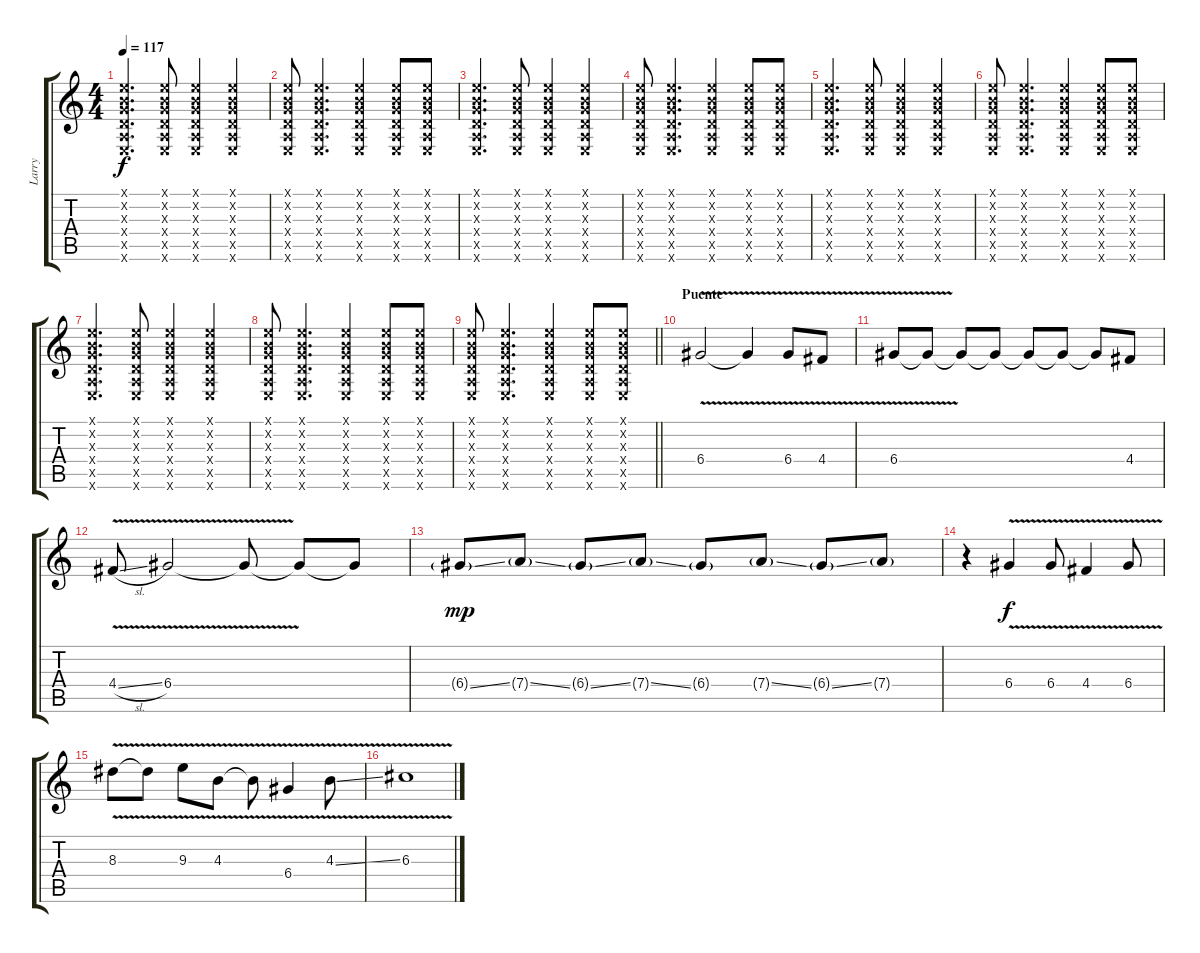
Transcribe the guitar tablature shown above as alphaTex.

\track ("Larry" "Larry") {instrument overdrivenguitar}
\staff {score tabs}
\tuning (E4 B3 G3 D3 A2 E2) {hide}
\ts (4 4)
\tempo 117
\clef g2
\ks c
(0.1{x} 0.2{x} 0.3{x} 0.4{x} 0.5{x} 0.6{x}).4{d dy f} (0.1{x} 0.2{x} 0.3{x} 0.4{x} 0.5{x} 0.6{x}).8 (0.1{x} 0.2{x} 0.3{x} 0.4{x} 0.5{x} 0.6{x}).4 (0.1{x} 0.2{x} 0.3{x} 0.4{x} 0.5{x} 0.6{x}).4 |
(0.1{x} 0.2{x} 0.3{x} 0.4{x} 0.5{x} 0.6{x}).8 (0.1{x} 0.2{x} 0.3{x} 0.4{x} 0.5{x} 0.6{x}).4{d} (0.1{x} 0.2{x} 0.3{x} 0.4{x} 0.5{x} 0.6{x}).4 (0.1{x} 0.2{x} 0.3{x} 0.4{x} 0.5{x} 0.6{x}).8 (0.1{x} 0.2{x} 0.3{x} 0.4{x} 0.5{x} 0.6{x}).8 |
(0.1{x} 0.2{x} 0.3{x} 0.4{x} 0.5{x} 0.6{x}).4{d} (0.1{x} 0.2{x} 0.3{x} 0.4{x} 0.5{x} 0.6{x}).8 (0.1{x} 0.2{x} 0.3{x} 0.4{x} 0.5{x} 0.6{x}).4 (0.1{x} 0.2{x} 0.3{x} 0.4{x} 0.5{x} 0.6{x}).4 |
(0.1{x} 0.2{x} 0.3{x} 0.4{x} 0.5{x} 0.6{x}).8 (0.1{x} 0.2{x} 0.3{x} 0.4{x} 0.5{x} 0.6{x}).4{d} (0.1{x} 0.2{x} 0.3{x} 0.4{x} 0.5{x} 0.6{x}).4 (0.1{x} 0.2{x} 0.3{x} 0.4{x} 0.5{x} 0.6{x}).8 (0.1{x} 0.2{x} 0.3{x} 0.4{x} 0.5{x} 0.6{x}).8 |
(0.1{x} 0.2{x} 0.3{x} 0.4{x} 0.5{x} 0.6{x}).4{d} (0.1{x} 0.2{x} 0.3{x} 0.4{x} 0.5{x} 0.6{x}).8 (0.1{x} 0.2{x} 0.3{x} 0.4{x} 0.5{x} 0.6{x}).4 (0.1{x} 0.2{x} 0.3{x} 0.4{x} 0.5{x} 0.6{x}).4 |
(0.1{x} 0.2{x} 0.3{x} 0.4{x} 0.5{x} 0.6{x}).8 (0.1{x} 0.2{x} 0.3{x} 0.4{x} 0.5{x} 0.6{x}).4{d} (0.1{x} 0.2{x} 0.3{x} 0.4{x} 0.5{x} 0.6{x}).4 (0.1{x} 0.2{x} 0.3{x} 0.4{x} 0.5{x} 0.6{x}).8 (0.1{x} 0.2{x} 0.3{x} 0.4{x} 0.5{x} 0.6{x}).8 |
(0.1{x} 0.2{x} 0.3{x} 0.4{x} 0.5{x} 0.6{x}).4{d} (0.1{x} 0.2{x} 0.3{x} 0.4{x} 0.5{x} 0.6{x}).8 (0.1{x} 0.2{x} 0.3{x} 0.4{x} 0.5{x} 0.6{x}).4 (0.1{x} 0.2{x} 0.3{x} 0.4{x} 0.5{x} 0.6{x}).4 |
(0.1{x} 0.2{x} 0.3{x} 0.4{x} 0.5{x} 0.6{x}).8 (0.1{x} 0.2{x} 0.3{x} 0.4{x} 0.5{x} 0.6{x}).4{d} (0.1{x} 0.2{x} 0.3{x} 0.4{x} 0.5{x} 0.6{x}).4 (0.1{x} 0.2{x} 0.3{x} 0.4{x} 0.5{x} 0.6{x}).8 (0.1{x} 0.2{x} 0.3{x} 0.4{x} 0.5{x} 0.6{x}).8 |
\barLineRight lightlight
(0.1{x} 0.2{x} 0.3{x} 0.4{x} 0.5{x} 0.6{x}).8 (0.1{x} 0.2{x} 0.3{x} 0.4{x} 0.5{x} 0.6{x}).4{d} (0.1{x} 0.2{x} 0.3{x} 0.4{x} 0.5{x} 0.6{x}).4 (0.1{x} 0.2{x} 0.3{x} 0.4{x} 0.5{x} 0.6{x}).8 (0.1{x} 0.2{x} 0.3{x} 0.4{x} 0.5{x} 0.6{x}).8 |
\section ("" "Puente")
6.4{v}.2 6.4{t}.4 6.4{v}.8 4.4{v}.8 |
6.4{v}.8 6.4{t}.8 6.4{t}.8 6.4{t}.8 6.4{t}.8 6.4{t}.8 6.4{t}.8 4.4.8 |
4.4{v sl}.8 6.4{v}.2 6.4{t}.8 6.4{t}.8 6.4{t}.8 |
6.4{ss g}.8{dy mp} 7.4{ss g}.8 6.4{ss g}.8 7.4{ss g}.8 6.4{g}.8 7.4{ss g}.8 6.4{ss g}.8 7.4{g}.8 |
r.4 6.4{v}.4{dy f} 6.4{v}.8 4.4{v}.4 6.4{v}.8 |
8.3{v}.8 8.3{t}.8 9.3{v}.8 4.3{v}.8 4.3{t}.8 6.4{v}.4 4.3{v ss}.8 |
6.3{v}.1
